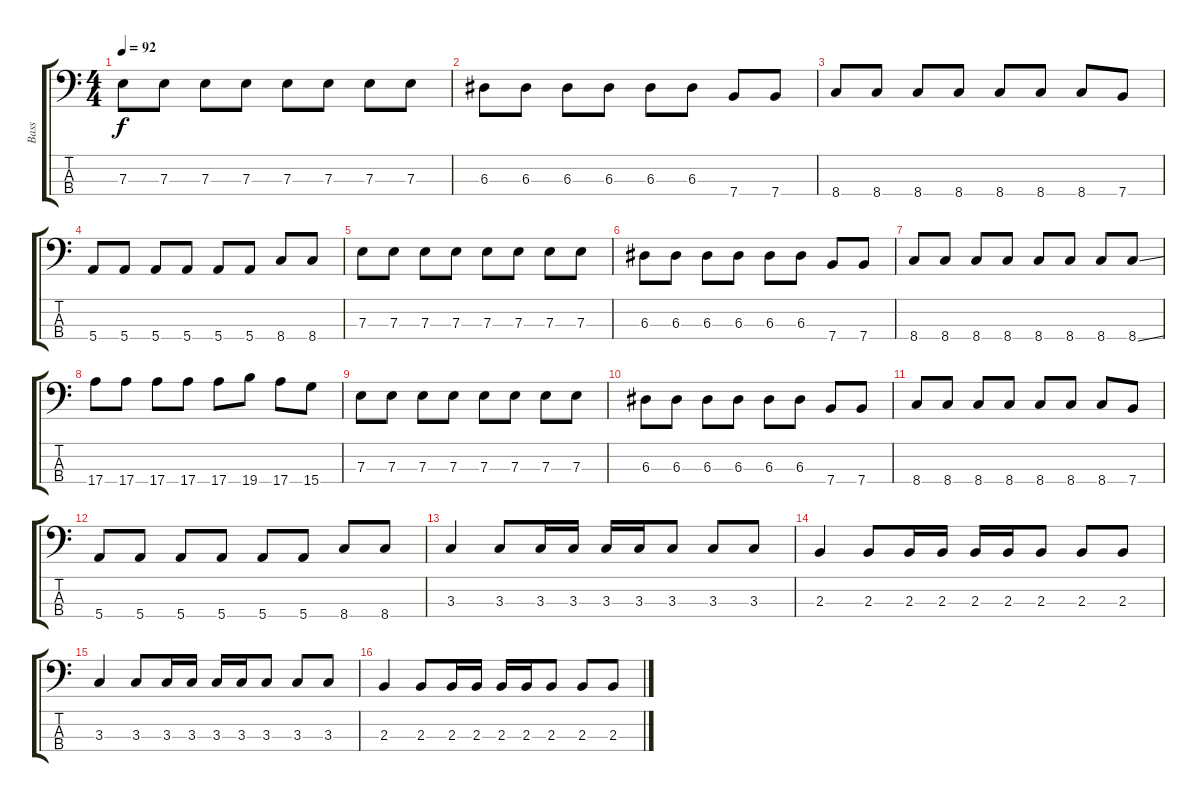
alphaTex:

\track ("Bass" "Bass") {instrument electricbassfinger}
\staff {score tabs}
\tuning (G2 D2 A1 E1) {hide}
\ts (4 4)
\tempo 92
\clef f4
\ks c
7.3.8{dy f} 7.3.8 7.3.8 7.3.8 7.3.8 7.3.8 7.3.8 7.3.8 |
6.3.8 6.3.8 6.3.8 6.3.8 6.3.8 6.3.8 7.4.8 7.4.8 |
8.4.8 8.4.8 8.4.8 8.4.8 8.4.8 8.4.8 8.4.8 7.4.8 |
5.4.8 5.4.8 5.4.8 5.4.8 5.4.8 5.4.8 8.4.8 8.4.8 |
7.3.8 7.3.8 7.3.8 7.3.8 7.3.8 7.3.8 7.3.8 7.3.8 |
6.3.8 6.3.8 6.3.8 6.3.8 6.3.8 6.3.8 7.4.8 7.4.8 |
8.4.8 8.4.8 8.4.8 8.4.8 8.4.8 8.4.8 8.4.8 8.4{ss}.8 |
17.4.8 17.4.8 17.4.8 17.4.8 17.4.8 19.4.8 17.4.8 15.4.8 |
7.3.8 7.3.8 7.3.8 7.3.8 7.3.8 7.3.8 7.3.8 7.3.8 |
6.3.8 6.3.8 6.3.8 6.3.8 6.3.8 6.3.8 7.4.8 7.4.8 |
8.4.8 8.4.8 8.4.8 8.4.8 8.4.8 8.4.8 8.4.8 7.4.8 |
5.4.8 5.4.8 5.4.8 5.4.8 5.4.8 5.4.8 8.4.8 8.4.8 |
3.3.4 3.3.8 3.3.16 3.3.16 3.3.16 3.3.16 3.3.8 3.3.8 3.3.8 |
2.3.4 2.3.8 2.3.16 2.3.16 2.3.16 2.3.16 2.3.8 2.3.8 2.3.8 |
3.3.4 3.3.8 3.3.16 3.3.16 3.3.16 3.3.16 3.3.8 3.3.8 3.3.8 |
2.3.4 2.3.8 2.3.16 2.3.16 2.3.16 2.3.16 2.3.8 2.3.8 2.3.8
